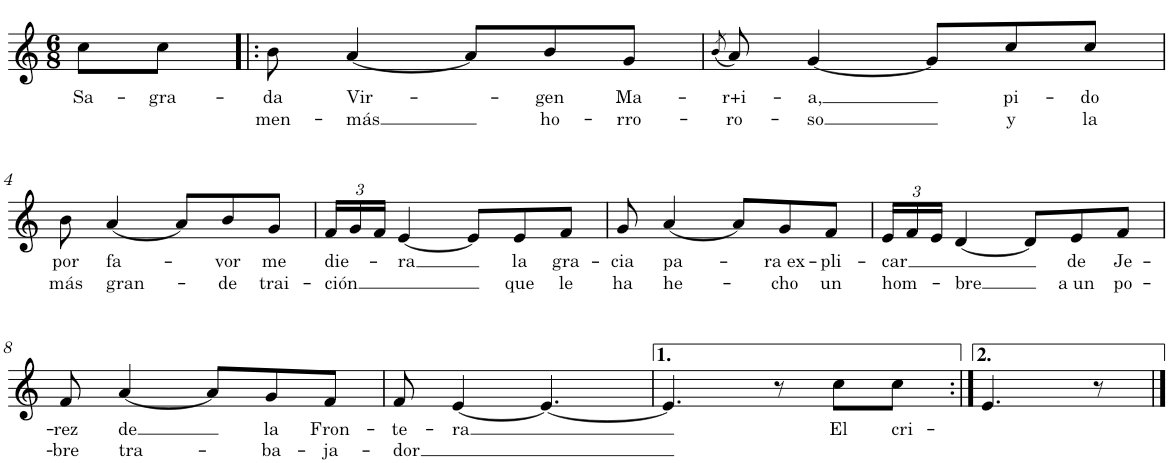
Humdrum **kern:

**kern	**text	**text
*part1	*part1	*part1
*staff1	*staff1	*staff1
*I"Nylon Guitar	*	*
*clefG2	*	*
*Trd7c12	*	*
*k[]	*	*
*M6/8	*	*
=1	=1	=1
!	!LO:LY:b	!
8cc\L	Sa-	.
!	!LO:LY:b	!
8cc\J	-gra-	.
=2!|:	=2!|:	=2!|:
!	!LO:LY:b	!LO:LY:b
8b\	-da	men-
!	!LO:LY:b	!LO:LY:b
[<4a/	Vir-	-más
8a/L]	.	.
!	!LO:LY:b	!LO:LY:b
8b/	-gen	ho-
!	!LO:LY:b	!LO:LY:b
8g/J	Ma-	-rro-
=3	=3	=3
(8qb/	.	.
!	!LO:LY:b	!LO:LY:b
8a/)	-r+i-	-ro-
!	!LO:LY:b	!LO:LY:b
[4g/	-a,	-so
8g/L]	.	.
!	!LO:LY:b	!LO:LY:b
8cc/	pi-	y
!	!LO:LY:b	!LO:LY:b
8cc/J	-do	la
!!LO:LB:g=z
=4	=4	=4
!	!LO:LY:b	!LO:LY:b
8b\	por	más
!	!LO:LY:b	!LO:LY:b
[4a/	fa-	gran-
8a/L]	.	.
!	!LO:LY:b	!LO:LY:b
8b/	vor	-de
!	!LO:LY:b	!LO:LY:b
8g/J	me	trai-
=5	=5	=5
*Xbrackettup	*	*
!	!LO:LY:b	!LO:LY:b
24f/LL	die-	-ción
24g/	.	.
24f/JJ	.	.
!	!LO:LY:b	!
[4e/	-ra	.
8e/L]	.	.
!	!LO:LY:b	!LO:LY:b
8e/	la	que
!	!LO:LY:b	!LO:LY:b
8f/J	gra-	le
=6	=6	=6
!	!LO:LY:b	!LO:LY:b
8g/	-cia	ha
!	!LO:LY:b	!LO:LY:b
[<4a/	pa-	he-
8a/L]	.	.
!	!LO:LY:b	!LO:LY:b
8g/	ra ex-	-cho
!	!LO:LY:b	!LO:LY:b
8f/J	-pli-	un
=7	=7	=7
!	!LO:LY:b	!LO:LY:b
24e/LL	-car	hom-
24f/	.	.
24e/JJ	.	.
!	!	!LO:LY:b
[4d/	.	-bre
8d/L]	.	.
!	!LO:LY:b	!LO:LY:b
8e/	de	a un
!	!LO:LY:b	!LO:LY:b
8f/J	Je-	po-
!!LO:LB:g=z
=8	=8	=8
!	!LO:LY:b	!LO:LY:b
8f/	-rez	-bre
!	!LO:LY:b	!LO:LY:b
[<4a/	de	tra-
8a/L]	.	.
!	!LO:LY:b	!LO:LY:b
8g/	la	-ba-
!	!LO:LY:b	!LO:LY:b
8f/J	Fron-	-ja-
=9	=9	=9
!	!LO:LY:b	!LO:LY:b
8f/	-te-	-dor
!	!LO:LY:b	!
[<4e/	-ra	.
4.e/_	.	.
=10	=10	=10
4.e/]	.	.
8r	.	.
!	!LO:LY:b	!
8cc\L	El	.
!	!LO:LY:b	!
8cc\J	cri-	.
=11:|!	=11:|!	=11:|!
4.e/	.	.
8r	.	.
==	==	==
*-	*-	*-
